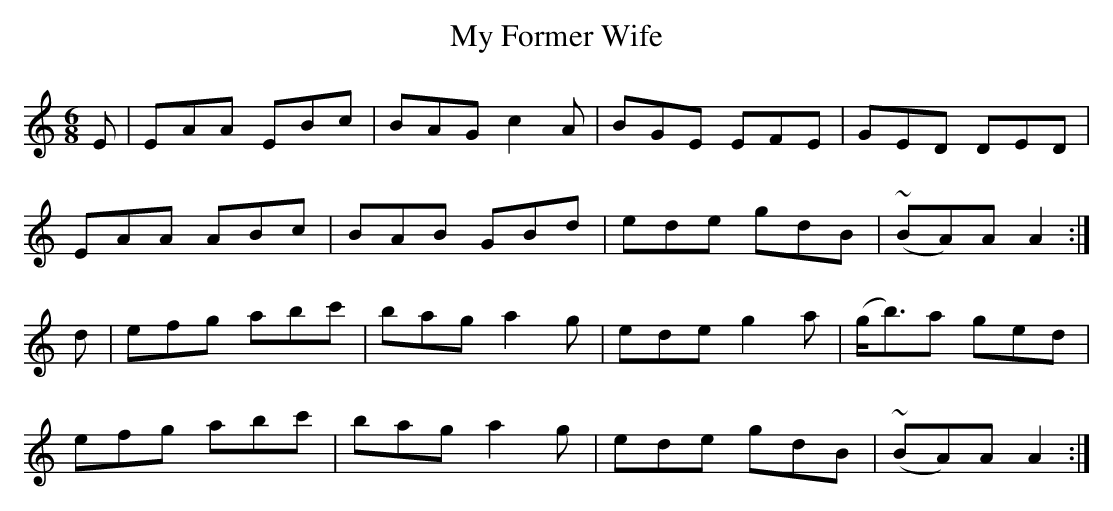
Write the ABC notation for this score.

X:1
T: My Former Wife
M: 6/8
L: 1/8
K: Am
E|EAA EBc|BAG c2A|BGE EFE|GED DED|
EAA ABc|BAB GBd|ede gdB|(~BA)A A2:|
d|efg abc'|bag a2g|ede g2a|(g<b)a ged|
efg abc'|bag a2g|ede gdB|(~BA)A A2:|
